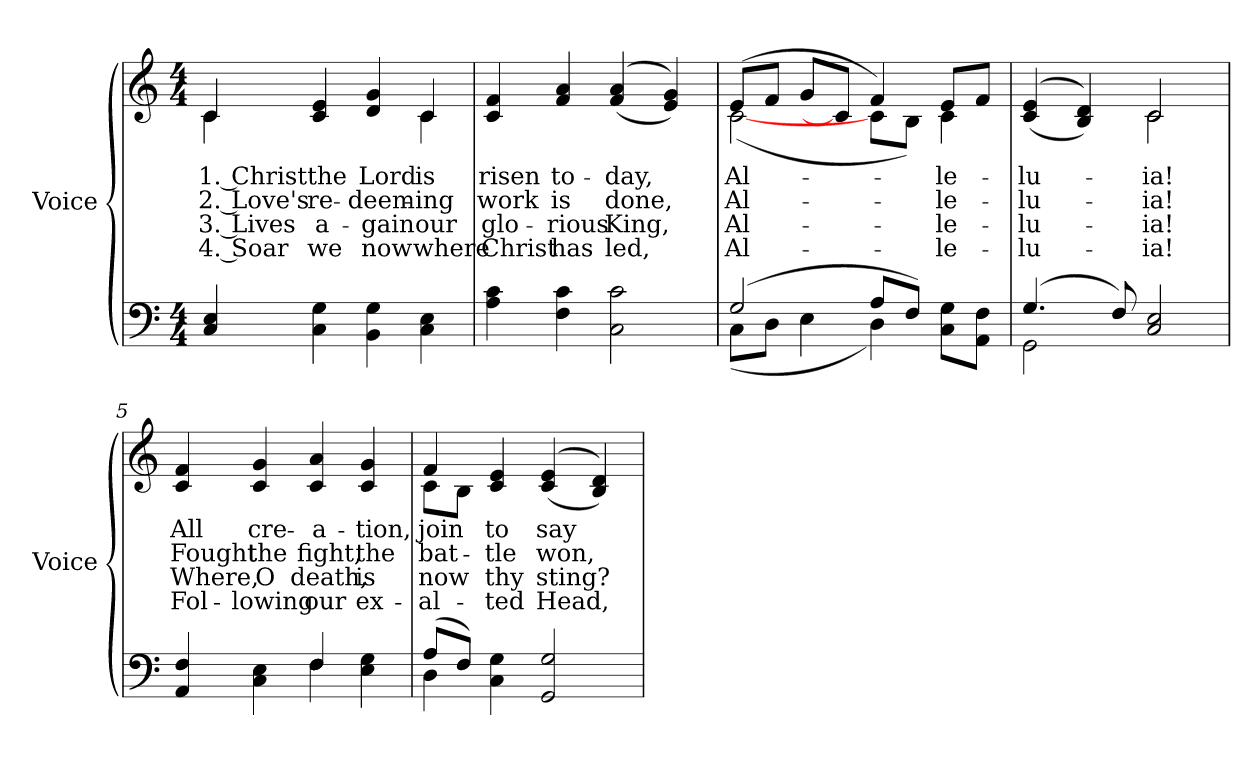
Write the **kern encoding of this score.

**kern	**kern	**text	**text	**text	**text
*part2	*part1	*part1	*part1	*part1	*part1
*staff2	*staff1	*staff1	*staff1	*staff1	*staff1
*I"Voice	*I"Voice	*	*	*	*
*I'Voice	*I'Voice	*	*	*	*
!!LO:PB:g=z
*clefF4	*clefG2	*	*	*	*
*k[]	*k[]	*	*	*	*
*C:	*C:	*	*	*	*
*M4/4	*M4/4	*	*	*	*
=1	=1	=1	=1	=1	=1
!	!	!LO:LY:b:color=#000000	!LO:LY:b:color=#000000	!LO:LY:b:color=#000000	!LO:LY:b:color=#000000
*	*^	*	*	*	*
4Ci/ 4Ei	4ci/	4ci\	1. Christ	2. Love's	3. Lives	4. Soar
!	!	!	!LO:LY:b:color=#000000	!LO:LY:b:color=#000000	!LO:LY:b:color=#000000	!LO:LY:b:color=#000000
4Ci\ 4Gi	4ci/ 4ei	4ryy	the	re-	a-	we
!	!	!	!LO:LY:b:color=#000000	!LO:LY:b:color=#000000	!LO:LY:b:color=#000000	!LO:LY:b:color=#000000
4BBi\ 4Gi	4di/ 4gi	4ryy	Lord	-deem-	-gain	now
!	!	!	!LO:LY:b:color=#000000	!LO:LY:b:color=#000000	!LO:LY:b:color=#000000	!LO:LY:b:color=#000000
4Ci\ 4Ei	4ci/	4ci\	is	-ing	our	where
*	*v	*v	*	*	*	*
=2	=2	=2	=2	=2	=2
*	*^	*	*	*	*
!	!	!	!LO:LY:b:color=#000000	!LO:LY:b:color=#000000	!LO:LY:b:color=#000000	!LO:LY:b:color=#000000
*	*v	*v	*	*	*	*
4Ai\ 4ci	4ci/ 4fi	risen	work	glo-	Christ
!	!	!LO:LY:b:color=#000000	!LO:LY:b:color=#000000	!LO:LY:b:color=#000000	!LO:LY:b:color=#000000
4Fi\ 4ci	4fi/ 4ai	to-	is	-rious	has
!	!	!LO:LY:b:color=#000000	!LO:LY:b:color=#000000	!LO:LY:b:color=#000000	!LO:LY:b:color=#000000
2Ci\ 2ci	((4fi/ 4ai	-day,	done,	King,	led,
.	4ei/ 4gi))	.	.	.	.
=3	=3	=3	=3	=3	=3
*^	*	*	*	*	*
!	!	!	!LO:LY:b:color=#000000	!LO:LY:b:color=#000000	!LO:LY:b:color=#000000	!LO:LY:b:color=#000000
*	*	*^	*	*	*	*
(2Gi/	(8Ci\L	(8ei/L	([2ci\	Al-	Al-	Al-	Al-
.	8Di\J	8fi/J	.	.	.	.	.
.	4Ei\	8gi/L	.	.	.	.	.
.	.	8ci/J]	.	.	.	.	.
8Ai/L	4Di\)	4fi/)	8ci\L	.	.	.	.
8Fi/J)	.	.	8Bi\J)	.	.	.	.
!	!	!	!	!LO:LY:b:color=#000000	!LO:LY:b:color=#000000	!LO:LY:b:color=#000000	!LO:LY:b:color=#000000
8Ci\ 8Gi\L	4ryy	8ei/L	4ci\	-le-	-le-	-le-	-le-
8AAi\ 8Fi\J	.	8fi/J	.	.	.	.	.
=4	=4	=4	=4	=4	=4	=4	=4
!	!	!	!	!LO:LY:b:color=#000000	!LO:LY:b:color=#000000	!LO:LY:b:color=#000000	!LO:LY:b:color=#000000
(4.Gi/	2GGi\	((4ci/ 4ei	2ryy	-lu-	-lu-	-lu-	-lu-
.	.	4Bi/ 4di))	.	.	.	.	.
8Fi/)	.	.	.	.	.	.	.
!	!	!	!	!LO:LY:b:color=#000000	!LO:LY:b:color=#000000	!LO:LY:b:color=#000000	!LO:LY:b:color=#000000
2Ci/ 2Ei	2ryy	2ci/	2ci\	-ia!	-ia!	-ia!	-ia!
*	*	*v	*v	*	*	*	*
!!LO:LB:g=z
=5	=5	=5	=5	=5	=5	=5
*	*	*^	*	*	*	*
!	!	!	!	!LO:LY:b:color=#000000	!LO:LY:b:color=#000000	!LO:LY:b:color=#000000	!LO:LY:b:color=#000000
*	*	*v	*v	*	*	*	*
4AAi/ 4Fi	2ryy	4ci/ 4fi	All	Fought	Where,	Fol-
!	!	!	!LO:LY:b:color=#000000	!LO:LY:b:color=#000000	!LO:LY:b:color=#000000	!LO:LY:b:color=#000000
4Ci\ 4Ei	.	4ci/ 4gi	cre-	the	O	-lowing
!	!	!	!LO:LY:b:color=#000000	!LO:LY:b:color=#000000	!LO:LY:b:color=#000000	!LO:LY:b:color=#000000
4Fi/	4Fi\	4ci/ 4ai	-a-	fight,	death,	our
!	!	!	!LO:LY:b:color=#000000	!LO:LY:b:color=#000000	!LO:LY:b:color=#000000	!LO:LY:b:color=#000000
4Ei\ 4Gi	4ryy	4ci/ 4gi	-tion,	the	is	ex-
=6	=6	=6	=6	=6	=6	=6
!	!	!	!LO:LY:b:color=#000000	!LO:LY:b:color=#000000	!LO:LY:b:color=#000000	!LO:LY:b:color=#000000
*	*	*^	*	*	*	*
(8Ai/L	4Di\	4fi/	8ci\L	join	bat-	now	-al-
8Fi/J)	.	.	8Bi\J	.	.	.	.
!	!	!	!	!LO:LY:b:color=#000000	!LO:LY:b:color=#000000	!LO:LY:b:color=#000000	!LO:LY:b:color=#000000
4Ci\ 4Gi	4ryy	4ci/ 4ei	4ryy	to	-tle	thy	-ted
!	!	!	!	!LO:LY:b:color=#000000	!LO:LY:b:color=#000000	!LO:LY:b:color=#000000	!LO:LY:b:color=#000000
2GGi/ 2Gi	2ryy	((4ci/ 4ei	2ryy	say	won,	sting?	Head,
.	.	4Bi/ 4di))	.	.	.	.	.
*v	*v	*	*	*	*	*	*
*	*v	*v	*	*	*	*
=	=	=	=	=	=
*-	*-	*-	*-	*-	*-
